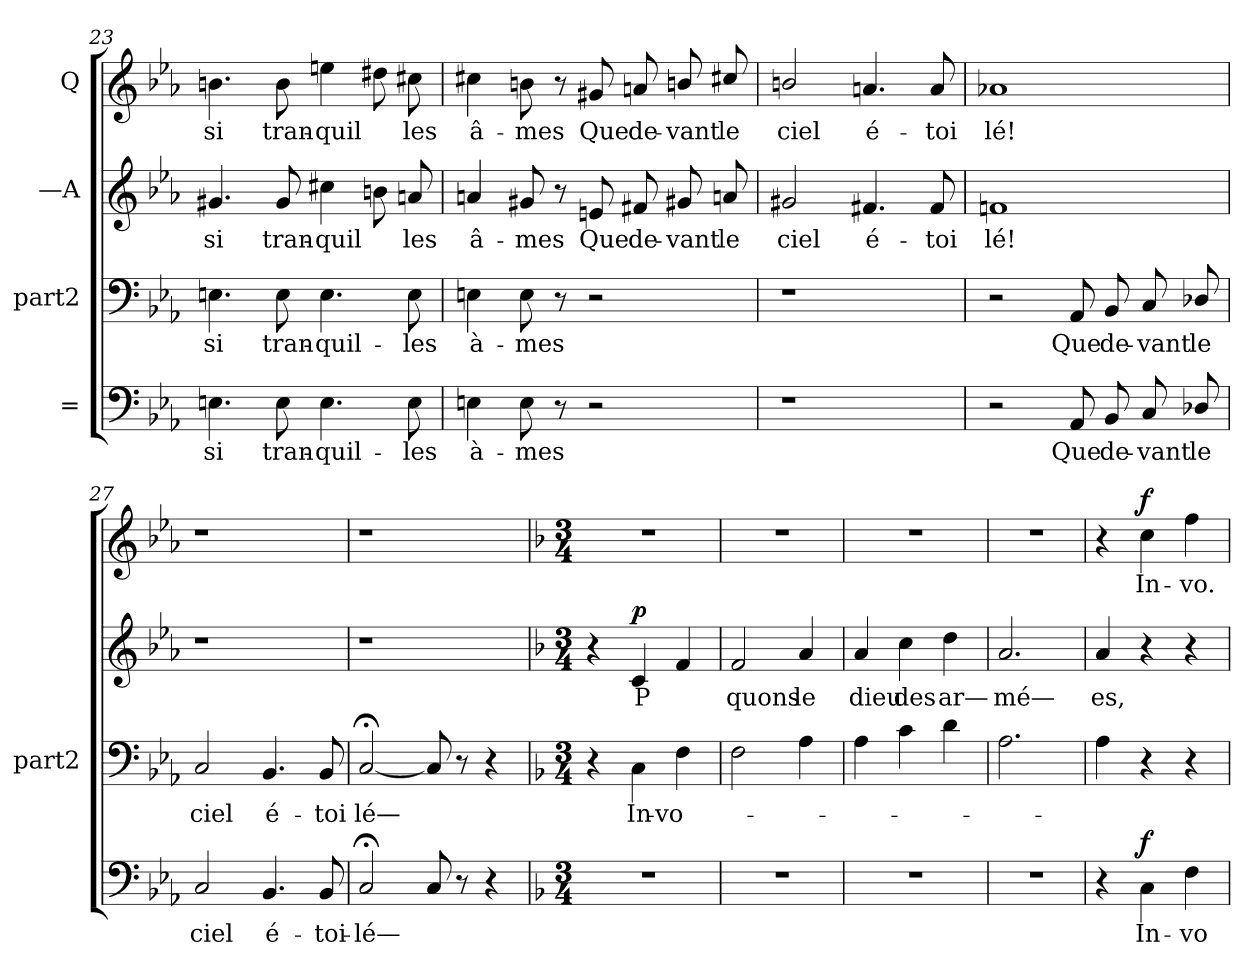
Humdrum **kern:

**kern	**text	**dynam	**kern	**text	**kern	**text	**dynam	**kern	**text	**dynam
*part4	*part4	*part4	*part3	*part3	*part2	*part2	*part2	*part1	*part1	*part1
*staff4	*staff4	*staff4	*staff3	*staff3	*staff2	*staff2	*staff2	*staff1	*staff1	*staff1
*I"=	*	*	*I"part2	*	*I"—A	*	*	*I"Q	*	*
*	*	*	*I'part2	*	*	*	*	*	*	*
*clefF4	*	*	*clefF4	*	*clefG2	*	*	*clefG2	*	*
*k[b-e-a-]	*	*	*k[b-e-a-]	*	*k[b-e-a-]	*	*	*k[b-e-a-]	*	*
=23	=23	=23	=23	=23	=23	=23	=23	=23	=23	=23
4.Eni\	si	.	4.Eni\	si	4.g#Xi/	si	.	4.bni\	si	.
8Ei\	tran-	.	8Ei\	tran-	8g#i/	tran-	.	8bi\	tran-	.
4.Ei\	quil-	.	4.Ei\	quil-	4cc#Xi\	quil	.	4eeni\	quil	.
.	.	.	.	.	8bni\	--	.	8dd#Xi\	--	.
8Ei\	les	.	8Ei\	les	8ani/	les	.	8cc#Xi\	les	.
=24	=24	=24	=24	=24	=24	=24	=24	=24	=24	=24
4Eni\	à-	.	4Eni\	à-	4ani/	â-	.	4cc#Xi\	â-	.
8Ei\	mes	.	8Ei\	mes	8g#Xi/	mes	.	8bni\	mes	.
8r	.	.	8r	.	8r	.	.	8r	.	.
2r	.	.	2r	.	8eni/	Que	.	8g#Xi/	Que	.
.	.	.	.	.	8f#Xi/	de-	.	8ani/	de-	.
.	.	.	.	.	8g#Xi/	vant	.	8bni/	vant	.
.	.	.	.	.	8ani/	le	.	8cc#Xi/	le	.
!!LO:LB:g=z
=25	=25	=25	=25	=25	=25	=25	=25	=25	=25	=25
1r	.	.	1r	.	2g#Xi/	ciel	.	2bni/	ciel	.
.	.	.	.	.	4.f#Xi/	é-	.	4.ani/	é-	.
.	.	.	.	.	8f#i/	toi	.	8ai/	toi	.
=26	=26	=26	=26	=26	=26	=26	=26	=26	=26	=26
2r	.	.	2r	.	1fni/	lé!	.	1a-Xi/	lé!	.
8AA-i/	Que	.	8AA-i/	Que	.	.	.	.	.	.
8BB-i/	de-	.	8BB-i/	de-	.	.	.	.	.	.
8Ci/	vant	.	8Ci/	vant	.	.	.	.	.	.
8D-Xi/	le	.	8D-Xi/	le	.	.	.	.	.	.
=27	=27	=27	=27	=27	=27	=27	=27	=27	=27	=27
2Ci/	ciel	.	2Ci/	ciel	1r	.	.	1r	.	.
4.BB-i/	é-	.	4.BB-i/	é-	.	.	.	.	.	.
8BB-i/	toi-	.	8BB-i/	toi	.	.	.	.	.	.
=28	=28	=28	=28	=28	=28	=28	=28	=28	=28	=28
2C;i/	lé—	.	[2C;i/	lé—	1r	.	.	1r	.	.
8Ci/	.	.	8Ci/]	.	.	.	.	.	.	.
8r	.	.	8r	.	.	.	.	.	.	.
4r	.	.	4r	.	.	.	.	.	.	.
=29	=29	=29	=29	=29	=29	=29	=29	=29	=29	=29
*k[b-]	*	*	*k[b-]	*	*k[b-]	*	*	*k[b-]	*	*
*M3/4	*	*	*M3/4	*	*M3/4	*	*	*M3/4	*	*
2.r	.	.	4r	.	4r	.	.	2.r	.	.
!	!	!	!	!	!	!	!LO:DY:a	!	!	!
.	.	.	4Ci\	In-	4ci/	P	p	.	.	.
.	.	.	4Fi\	vo-	4fi/	.	.	.	.	.
!!LO:LB:g=z
=30	=30	=30	=30	=30	=30	=30	=30	=30	=30	=30
2.r	.	.	2Fi\	.	2fi/	quons	.	2.r	.	.
.	.	.	4Ai\	.	4ai/	le	.	.	.	.
=31	=31	=31	=31	=31	=31	=31	=31	=31	=31	=31
2.r	.	.	4Ai\	.	4ai/	dieu	.	2.r	.	.
.	.	.	4ci\	.	4cci\	des	.	.	.	.
.	.	.	4di\	.	4ddi\	ar—	.	.	.	.
=32	=32	=32	=32	=32	=32	=32	=32	=32	=32	=32
2.r	.	.	2.Ai\	.	2.ai/	mé—	.	2.r	.	.
=33	=33	=33	=33	=33	=33	=33	=33	=33	=33	=33
4r	.	.	4Ai\	.	4ai/	es,	.	4r	.	.
!	!	!LO:DY:a	!	!	!	!	!	!	!	!LO:DY:a
4Ci\	In-	f	4r	.	4r	.	.	4cci\	In-	f
4Fi\	vo-	.	4r	.	4r	.	.	4ffi\	vo.-	.
=	=	=	=	=	=	=	=	=	=	=
*-	*-	*-	*-	*-	*-	*-	*-	*-	*-	*-
